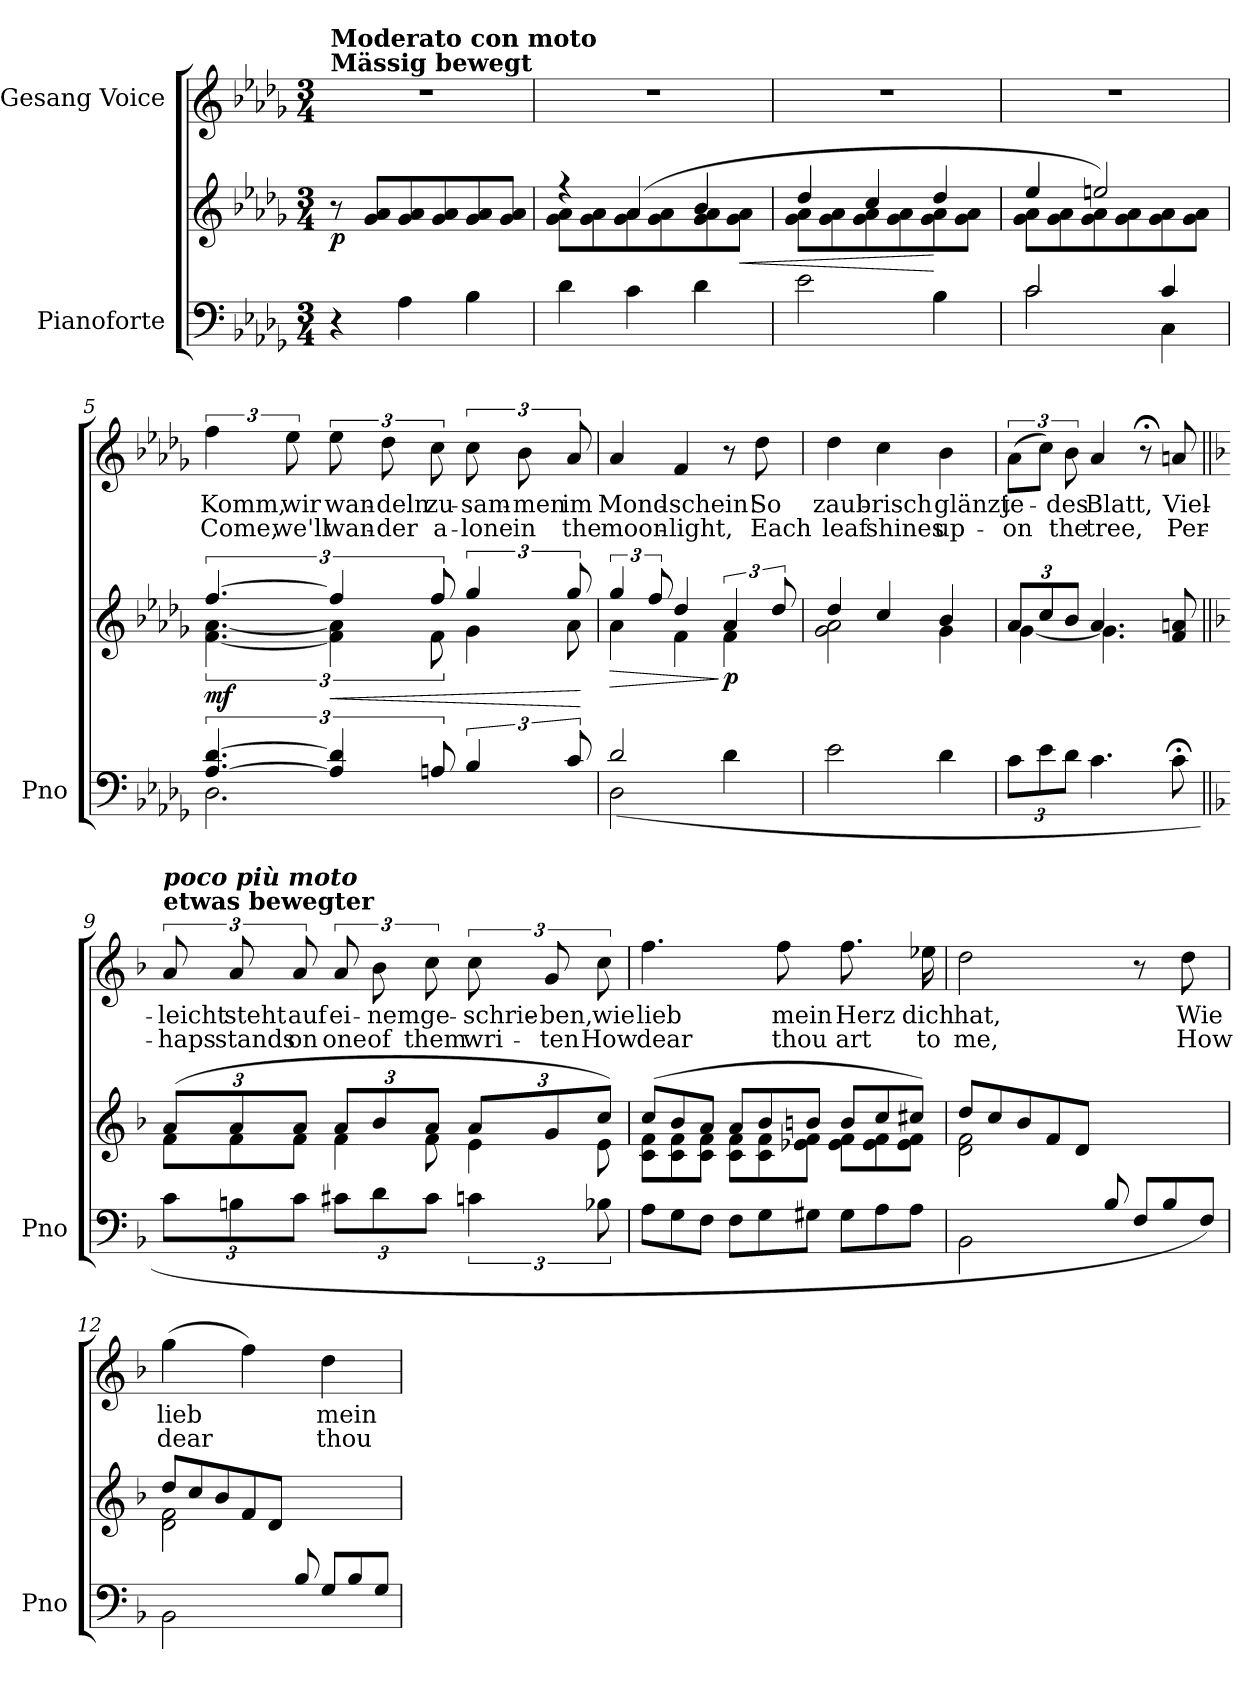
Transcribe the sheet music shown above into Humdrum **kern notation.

**kern	**kern	**dynam	**kern	**text	**text
*part2	*part2	*part2	*part1	*part1	*part1
*staff3	*staff2	*staff2/3	*staff1	*staff1	*staff1
*I"Pianoforte	*	*	*I"Gesang Voice	*	*
*I'Pno	*	*	*	*	*
*clefF4	*clefG2	*	*clefG2	*	*
*k[b-e-a-d-g-]	*k[b-e-a-d-g-]	*	*k[b-e-a-d-g-]	*	*
*M3/4	*M3/4	*	*M3/4	*	*
=1	=1	=1	=1	=1	=1
!	!	!	!LO:TX:a:B:t=Mässig bewegt	!	!
!	!	!	!LO:TX:a:B:t=Moderato con moto	!	!
!	!	!LO:DY:b	!	!	!
4r	8r	p	2.r	.	.
.	8g-/ 8a-/L	.	.	.	.
4A-\	8g-/ 8a-/	.	.	.	.
.	8g-/ 8a-/	.	.	.	.
4B-\	8g-/ 8a-/	.	.	.	.
.	8g-/ 8a-/J	.	.	.	.
=2	=2	=2	=2	=2	=2
*	*^	*	*	*	*
4d-\	4r	8g-\ 8a-\L	.	2.r	.	.
.	.	8g-\ 8a-\	.	.	.	.
4c\	(4a-/	8g-\ 8a-\	.	.	.	.
.	.	8g-\ 8a-\	.	.	.	.
4d-\	4b-/	8g-\ 8a-\	.	.	.	.
!	!	!	!LO:HP:b	!	!	!
.	.	8g-\ 8a-\J	<	.	.	.
=3	=3	=3	=3	=3	=3	=3
2e-\	4dd-/	8g-\ 8a-\L	.	2.r	.	.
.	.	8g-\ 8a-\	.	.	.	.
.	4cc/	8g-\ 8a-\	.	.	.	.
.	.	8g-\ 8a-\	.	.	.	.
4B-\	4dd-/	8g-\ 8a-\	[	.	.	.
.	.	8g-\ 8a-\J	.	.	.	.
=4	=4	=4	=4	=4	=4	=4
*^	*	*	*	*	*	*
2c/	2c\	4ee-/	8g-\ 8a-\L	.	2.r	.	.
.	.	.	8g-\ 8a-\	.	.	.	.
.	.	2een/)	8g-\ 8a-\	.	.	.	.
.	.	.	8g-\ 8a-\	.	.	.	.
4c/	4C\	.	8g-\ 8a-\	.	.	.	.
.	.	.	8g-\ 8a-\J	.	.	.	.
!!LO:LB:g=z
=5	=5	=5	=5	=5	=5	=5	=5
!	!	!	!	!LO:DY:b	!	!LO:LY:b	!LO:LY:b
[>6.A-/ [6.d-/	2.D-\	[6.ff/	[6.f\ [6.a-\	mf	6ff\	Komm,	Come,
!	!	!	!	!	!	!LO:LY:b	!LO:LY:b
.	.	.	.	.	12ee-\	wir	we'll
!	!	!	!	!LO:HP:b	!	!	!
*	*	*	*Xtuplet	*	*	*	*
!	!	!	!	!	!	!LO:LY:b	!LO:LY:b
6A-/] 6d-/]	.	6ff/]	6f\] 6a-\]	<	12ee-\	wan-	wan-
!	!	!	!	!	!	!LO:LY:b	!LO:LY:b
.	.	.	.	.	12dd-\	-deln	-der
!	!	!	!	!	!	!LO:LY:b	!LO:LY:b
12An/	.	12ff/	12f\	.	12cc\	zu-	a-
*	*	*tuplet	*Xtuplet	*	*	*	*
!	!	!	!	!	!	!LO:LY:b	!LO:LY:b
6B-/	.	6gg-/	6g-\	.	12cc\	-sam-	-lone
!	!	!	!	!	!	!LO:LY:b	!LO:LY:b
.	.	.	.	.	12b-\	-men	in
!	!	!	!	!	!	!LO:LY:b	!LO:LY:b
12c/	.	12gg-/	12a-\	.	12a-/	im	the
*v	*v	*	*	*	*	*	*
*	*v	*v	*	*	*	*
.	.	[	.	.	.
=6	=6	=6	=6	=6	=6
*^	*	*	*	*	*
*	*	*tuplet	*	*	*	*
!	!	!	!LO:HP:b	!	!LO:LY:b	!LO:LY:b
*	*	*^	*	*	*	*
2d-/	(>2D-\	6gg-/	4a-\	>	4a-/	Mond-	moon-
.	.	12ff/	.	.	.	.	.
!	!	!	!	!	!	!LO:LY:b	!LO:LY:b
.	.	4dd-/	4f\	.	4f/	-schein!	-light,
!	!	!	!	!LO:DY:n=1:b	!	!	!
4d-\	4ryy	6a-/	4f\	] p	8r	.	.
!	!	!	!	!	!	!LO:LY:b	!LO:LY:b
.	.	.	.	.	8dd-\	So	Each
.	.	12dd-/	.	.	.	.	.
*v	*v	*	*	*	*	*	*
=7	=7	=7	=7	=7	=7	=7
!	!	!	!	!	!LO:LY:b	!LO:LY:b
2e-\	4dd-/	2g-\ 2a-\	.	4dd-\	zaub-	leaf
!	!	!	!	!	!LO:LY:b	!LO:LY:b
.	4cc/	.	.	4cc\	-risch	shines
!	!	!	!	!	!LO:LY:b	!LO:LY:b
4d-\	4b-/	4g-\	.	4b-\	glänzt	up-
=8	=8	=8	=8	=8	=8	=8
*Xbrackettup	*Xbrackettup	*	*	*	*	*
!	!	!	!	!	!LO:LY:b	!LO:LY:b
12c\L	12a-/L	[4g-\	.	(12a-\L	je-	-on
12e-\	12cc/	.	.	12cc\J)	.	.
!	!	!	!	!	!LO:LY:b	!LO:LY:b
12d-\J	12b-/J	.	.	12b-\	-des	the
!	!	!	!	!	!LO:LY:b	!LO:LY:b
4.c\	4.a-/)	4.g-\]	.	4a-/	Blatt,	tree,
.	.	.	.	8r;<	.	.
!	!	!	!	!	!LO:LY:b	!LO:LY:b
8c;<\	8f/ 8an/	8r;<yy	.	8an/	Viel-	Per-
!!LO:LB:g=z
=9||	=9||	=9||	=9||	=9||	=9||	=9||
*k[b-]	*k[b-]	*	*	*k[b-]	*	*
*brackettup	*	*Xtuplet	*	*	*	*
!	!	!	!	!LO:TX:a:B:t=etwas bewegter	!	!
!	!	!	!	!LO:TX:a:Bi:t=poco più moto	!	!
!	!	!	!	!	!LO:LY:b	!LO:LY:b
12c\L	(12a/L	12f\L	.	12a/	-leicht	-haps
!	!	!	!	!	!LO:LY:b	!LO:LY:b
12Bn\	12a/	12f\	.	12a/	steht	stands
!	!	!	!	!	!LO:LY:b	!LO:LY:b
12c\J	12a/J	12f\J	.	12a/	auf	on
*	*tuplet	*Xtuplet	*	*	*	*
!	!	!	!	!	!LO:LY:b	!LO:LY:b
12c#X\L	12a/L	6f\	.	12a/	ei-	one
!	!	!	!	!	!LO:LY:b	!LO:LY:b
12d\	12b-/	.	.	12b-\	-nem	of
!	!	!	!	!	!LO:LY:b	!LO:LY:b
12c#\J	12a/J	12f\	.	12cc\	ge-	them
*	*tuplet	*Xtuplet	*	*	*	*
!	!	!	!	!	!LO:LY:b	!LO:LY:b
6cn\	12a/L	6e\	.	12cc\	-schrie-	wri-
!	!	!	!	!	!LO:LY:b	!LO:LY:b
.	12g/	.	.	12g/	-ben,	-ten
!	!	!	!	!	!LO:LY:b	!LO:LY:b
12B-X\	12cc/J)	12e\	.	12cc\	wie	How
=10	=10	=10	=10	=10	=10	=10
*Xtuplet	*	*	*	*	*	*
!	!	!	!	!	!LO:LY:b	!LO:LY:b
12A\L	(12cc/L	12c\ 12f\L	.	4.ff\	lieb	dear
12G\	12b-/	12c\ 12f\	.	.	.	.
12F\J	12a/J	12c\ 12f\J	.	.	.	.
12F\L	12a/L	12c\ 12f\L	.	.	.	.
12G\	12b-/	12c\ 12f\	.	.	.	.
!	!	!	!	!	!LO:LY:b	!LO:LY:b
.	.	.	.	8ff\	mein	thou
12G#X\J	12bn/J	12e-X\ 12f\J	.	.	.	.
!	!	!	!	!	!LO:LY:b	!LO:LY:b
12G#\L	12b/L	12e-\ 12f\L	.	8.ff\	Herz	art
12A\	12cc/	12e-\ 12f\	.	.	.	.
12A\J	12cc#X/J)	12e-\ 12f\J	.	.	.	.
!	!	!	!	!	!LO:LY:b	!LO:LY:b
.	.	.	.	16ee-X\	dich	to
=11	=11	=11	=11	=11	=11	=11
*^	*	*	*	*	*	*
!	!	!	!	!	!	!LO:LY:b	!LO:LY:b
12%5ryy	2BB-\	(12dd/L	2d\ 2f\	.	2dd\	hat,	me,
.	.	12cc/	.	.	.	.	.
.	.	12b-/	.	.	.	.	.
.	.	12f/	.	.	.	.	.
.	.	12d/J	.	.	.	.	.
12B-/	.	4ryy	.	.	.	.	.
12F/L	4ryy	.	4ryy	.	8r	.	.
12B-/	.	.	.	.	.	.	.
!	!	!	!	!	!	!LO:LY:b	!LO:LY:b
.	.	.	.	.	8dd\	Wie	How
12F/J)	.	12ryy	.	.	.	.	.
!!LO:LB:g=z
=12	=12	=12	=12	=12	=12	=12	=12
!	!	!	!	!	!	!LO:LY:b	!LO:LY:b
12%5ryy	2BB-\	(12dd/L	2d\ 2f\	.	(4gg\	lieb	dear
.	.	12cc/	.	.	.	.	.
.	.	12b-/	.	.	.	.	.
.	.	12f/	.	.	4ff\)	.	.
.	.	12d/J	.	.	.	.	.
12B-/	.	4ryy	.	.	.	.	.
!	!	!	!	!	!	!LO:LY:b	!LO:LY:b
12G/L	4ryy	.	4ryy	.	4dd\	mein	thou
12B-/	.	.	.	.	.	.	.
12G/J)	.	12ryy	.	.	.	.	.
*v	*v	*	*	*	*	*	*
*	*v	*v	*	*	*	*
=	=	=	=	=	=
*-	*-	*-	*-	*-	*-
